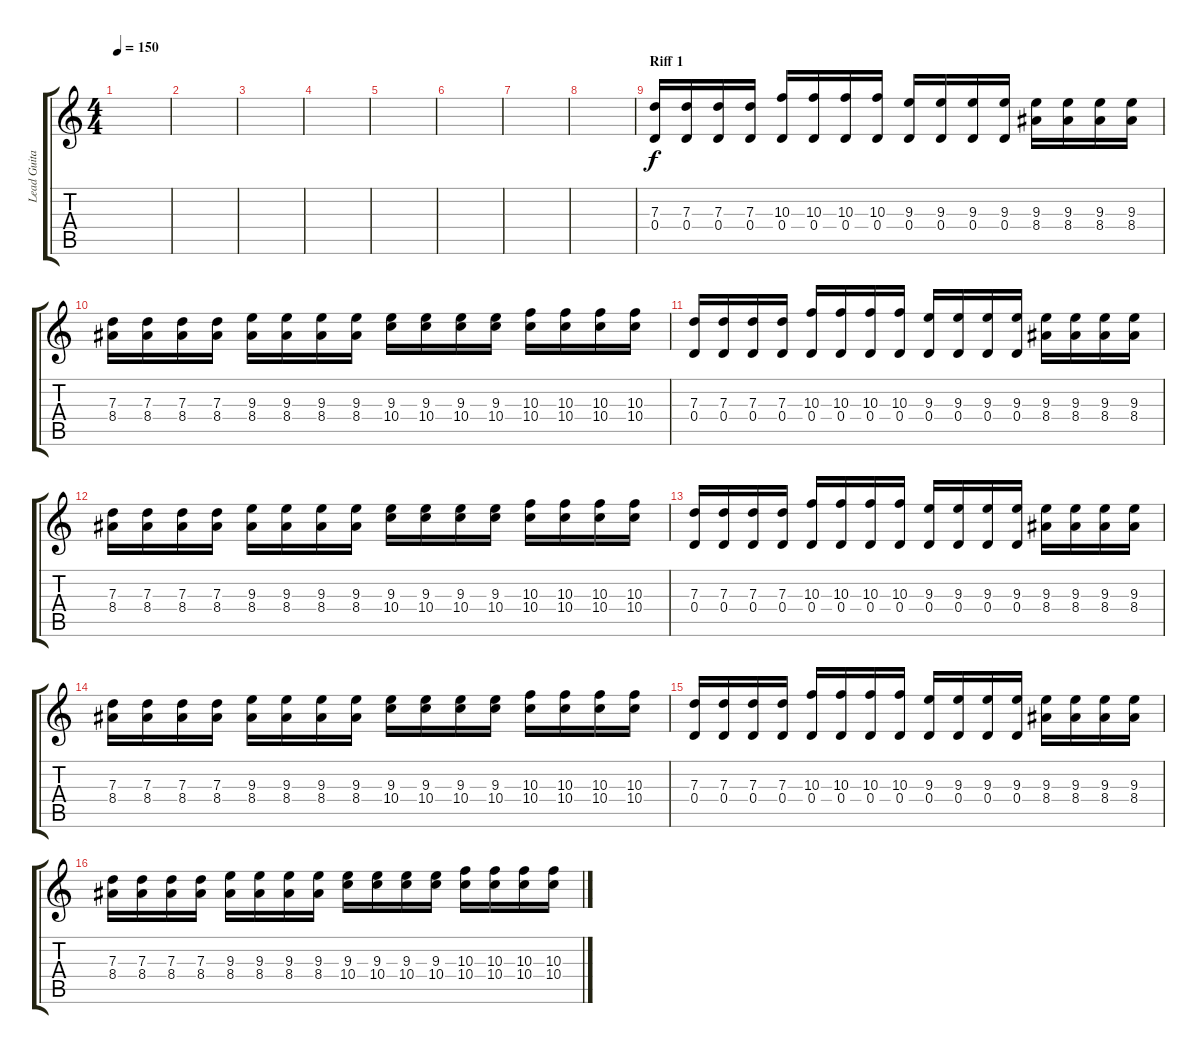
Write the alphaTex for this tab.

\track ("Lead Guitar" "Lead Guita") {instrument overdrivenguitar}
\staff {score tabs}
\tuning (E4 B3 G3 D3 A2 E2) {hide}
\ts (4 4)
\tempo 150
\clef g2
\ks c
|
|
|
|
|
|
|
|
\section ("" "Riff 1")
(7.3 0.4).16 (7.3 0.4).16 (7.3 0.4).16 (7.3 0.4).16 (10.3 0.4).16 (10.3 0.4).16 (10.3 0.4).16 (10.3 0.4).16 (9.3 0.4).16 (9.3 0.4).16 (9.3 0.4).16 (9.3 0.4).16 (9.3 8.4).16 (9.3 8.4).16 (9.3 8.4).16 (9.3 8.4).16 |
(7.3 8.4).16 (7.3 8.4).16 (7.3 8.4).16 (7.3 8.4).16 (9.3 8.4).16 (9.3 8.4).16 (9.3 8.4).16 (9.3 8.4).16 (9.3 10.4).16 (9.3 10.4).16 (9.3 10.4).16 (9.3 10.4).16 (10.3 10.4).16 (10.3 10.4).16 (10.3 10.4).16 (10.3 10.4).16 |
(7.3 0.4).16 (7.3 0.4).16 (7.3 0.4).16 (7.3 0.4).16 (10.3 0.4).16 (10.3 0.4).16 (10.3 0.4).16 (10.3 0.4).16 (9.3 0.4).16 (9.3 0.4).16 (9.3 0.4).16 (9.3 0.4).16 (9.3 8.4).16 (9.3 8.4).16 (9.3 8.4).16 (9.3 8.4).16 |
(7.3 8.4).16 (7.3 8.4).16 (7.3 8.4).16 (7.3 8.4).16 (9.3 8.4).16 (9.3 8.4).16 (9.3 8.4).16 (9.3 8.4).16 (9.3 10.4).16 (9.3 10.4).16 (9.3 10.4).16 (9.3 10.4).16 (10.3 10.4).16 (10.3 10.4).16 (10.3 10.4).16 (10.3 10.4).16 |
(7.3 0.4).16 (7.3 0.4).16 (7.3 0.4).16 (7.3 0.4).16 (10.3 0.4).16 (10.3 0.4).16 (10.3 0.4).16 (10.3 0.4).16 (9.3 0.4).16 (9.3 0.4).16 (9.3 0.4).16 (9.3 0.4).16 (9.3 8.4).16 (9.3 8.4).16 (9.3 8.4).16 (9.3 8.4).16 |
(7.3 8.4).16 (7.3 8.4).16 (7.3 8.4).16 (7.3 8.4).16 (9.3 8.4).16 (9.3 8.4).16 (9.3 8.4).16 (9.3 8.4).16 (9.3 10.4).16 (9.3 10.4).16 (9.3 10.4).16 (9.3 10.4).16 (10.3 10.4).16 (10.3 10.4).16 (10.3 10.4).16 (10.3 10.4).16 |
(7.3 0.4).16 (7.3 0.4).16 (7.3 0.4).16 (7.3 0.4).16 (10.3 0.4).16 (10.3 0.4).16 (10.3 0.4).16 (10.3 0.4).16 (9.3 0.4).16 (9.3 0.4).16 (9.3 0.4).16 (9.3 0.4).16 (9.3 8.4).16 (9.3 8.4).16 (9.3 8.4).16 (9.3 8.4).16 |
(7.3 8.4).16 (7.3 8.4).16 (7.3 8.4).16 (7.3 8.4).16 (9.3 8.4).16 (9.3 8.4).16 (9.3 8.4).16 (9.3 8.4).16 (9.3 10.4).16 (9.3 10.4).16 (9.3 10.4).16 (9.3 10.4).16 (10.3 10.4).16 (10.3 10.4).16 (10.3 10.4).16 (10.3 10.4).16
